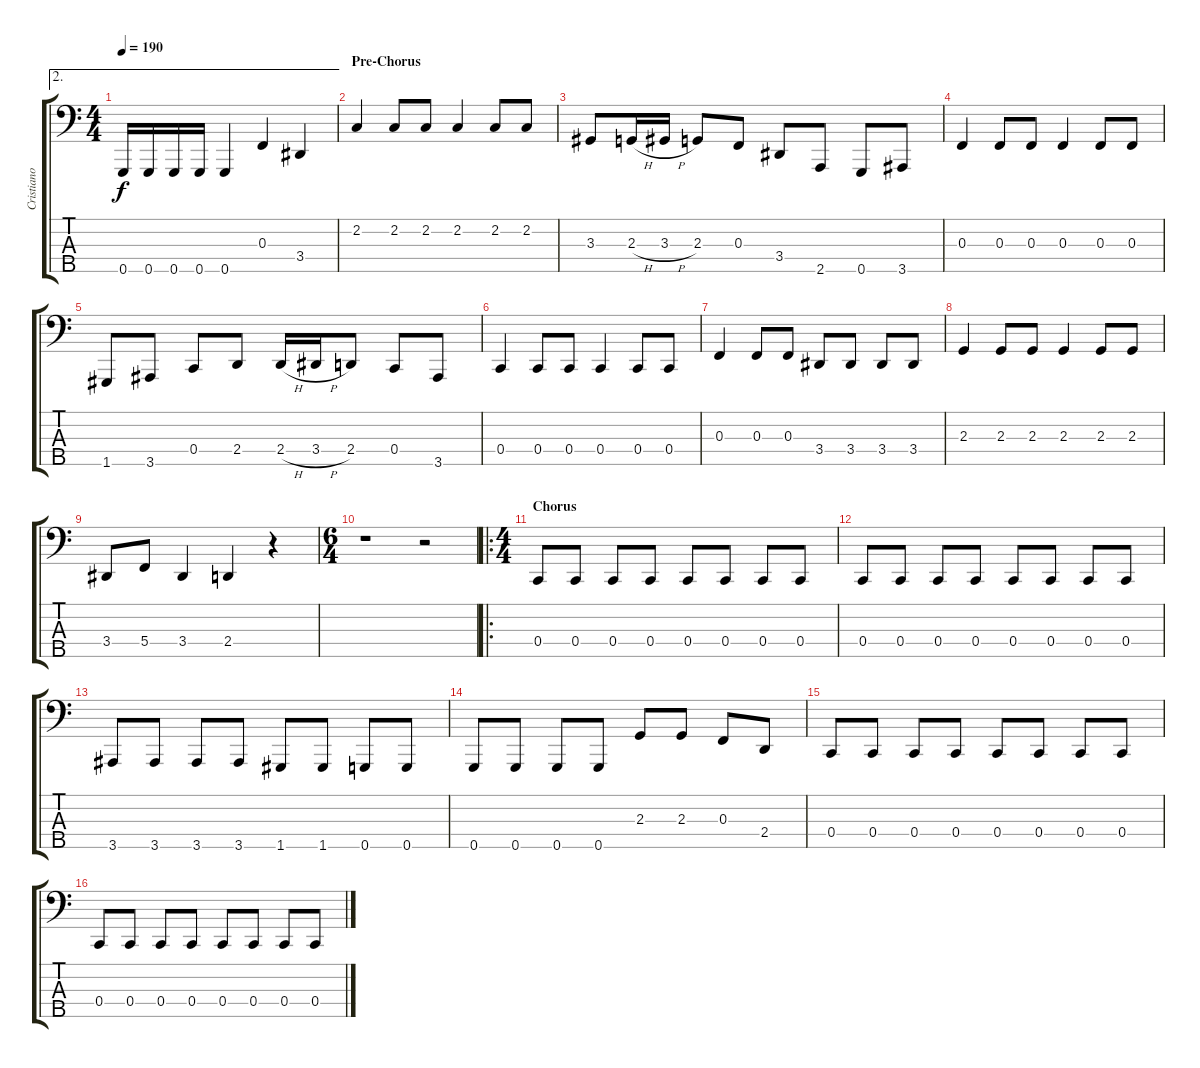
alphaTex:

\track ("Cristiano" "Cristiano") {instrument electricbasspick}
\staff {score tabs}
\tuning (Eb2 Bb1 F1 C1 G0) {hide}
\ae 2
\ts (4 4)
\tempo 190
\clef f4
\ks c
0.5.16{dy f} 0.5.16 0.5.16 0.5.16 0.5.4 0.3.4 3.4.4 |
\section ("" "Pre-Chorus")
2.2.4 2.2.8 2.2.8 2.2.4 2.2.8 2.2.8 |
3.3.8 2.3{h}.16 3.3{h}.16 2.3.8 0.3.8 3.4.8 2.5.8 0.5.8 3.5.8 |
0.3.4 0.3.8 0.3.8 0.3.4 0.3.8 0.3.8 |
1.5.8 3.5.8 0.4.8 2.4.8 2.4{h}.16 3.4{h}.16 2.4.8 0.4.8 3.5.8 |
0.4.4 0.4.8 0.4.8 0.4.4 0.4.8 0.4.8 |
0.3.4 0.3.8 0.3.8 3.4.8 3.4.8 3.4.8 3.4.8 |
2.3.4 2.3.8 2.3.8 2.3.4 2.3.8 2.3.8 |
3.4.8 5.4.8 3.4.4 2.4.4 r.4 |
\ts (6 4)
r.1 r.2 |
\ro
\ts (4 4)
\section ("" "Chorus")
0.4.8 0.4.8 0.4.8 0.4.8 0.4.8 0.4.8 0.4.8 0.4.8 |
0.4.8 0.4.8 0.4.8 0.4.8 0.4.8 0.4.8 0.4.8 0.4.8 |
3.5.8 3.5.8 3.5.8 3.5.8 1.5.8 1.5.8 0.5.8 0.5.8 |
0.5.8 0.5.8 0.5.8 0.5.8 2.3.8 2.3.8 0.3.8 2.4.8 |
0.4.8 0.4.8 0.4.8 0.4.8 0.4.8 0.4.8 0.4.8 0.4.8 |
0.4.8 0.4.8 0.4.8 0.4.8 0.4.8 0.4.8 0.4.8 0.4.8
